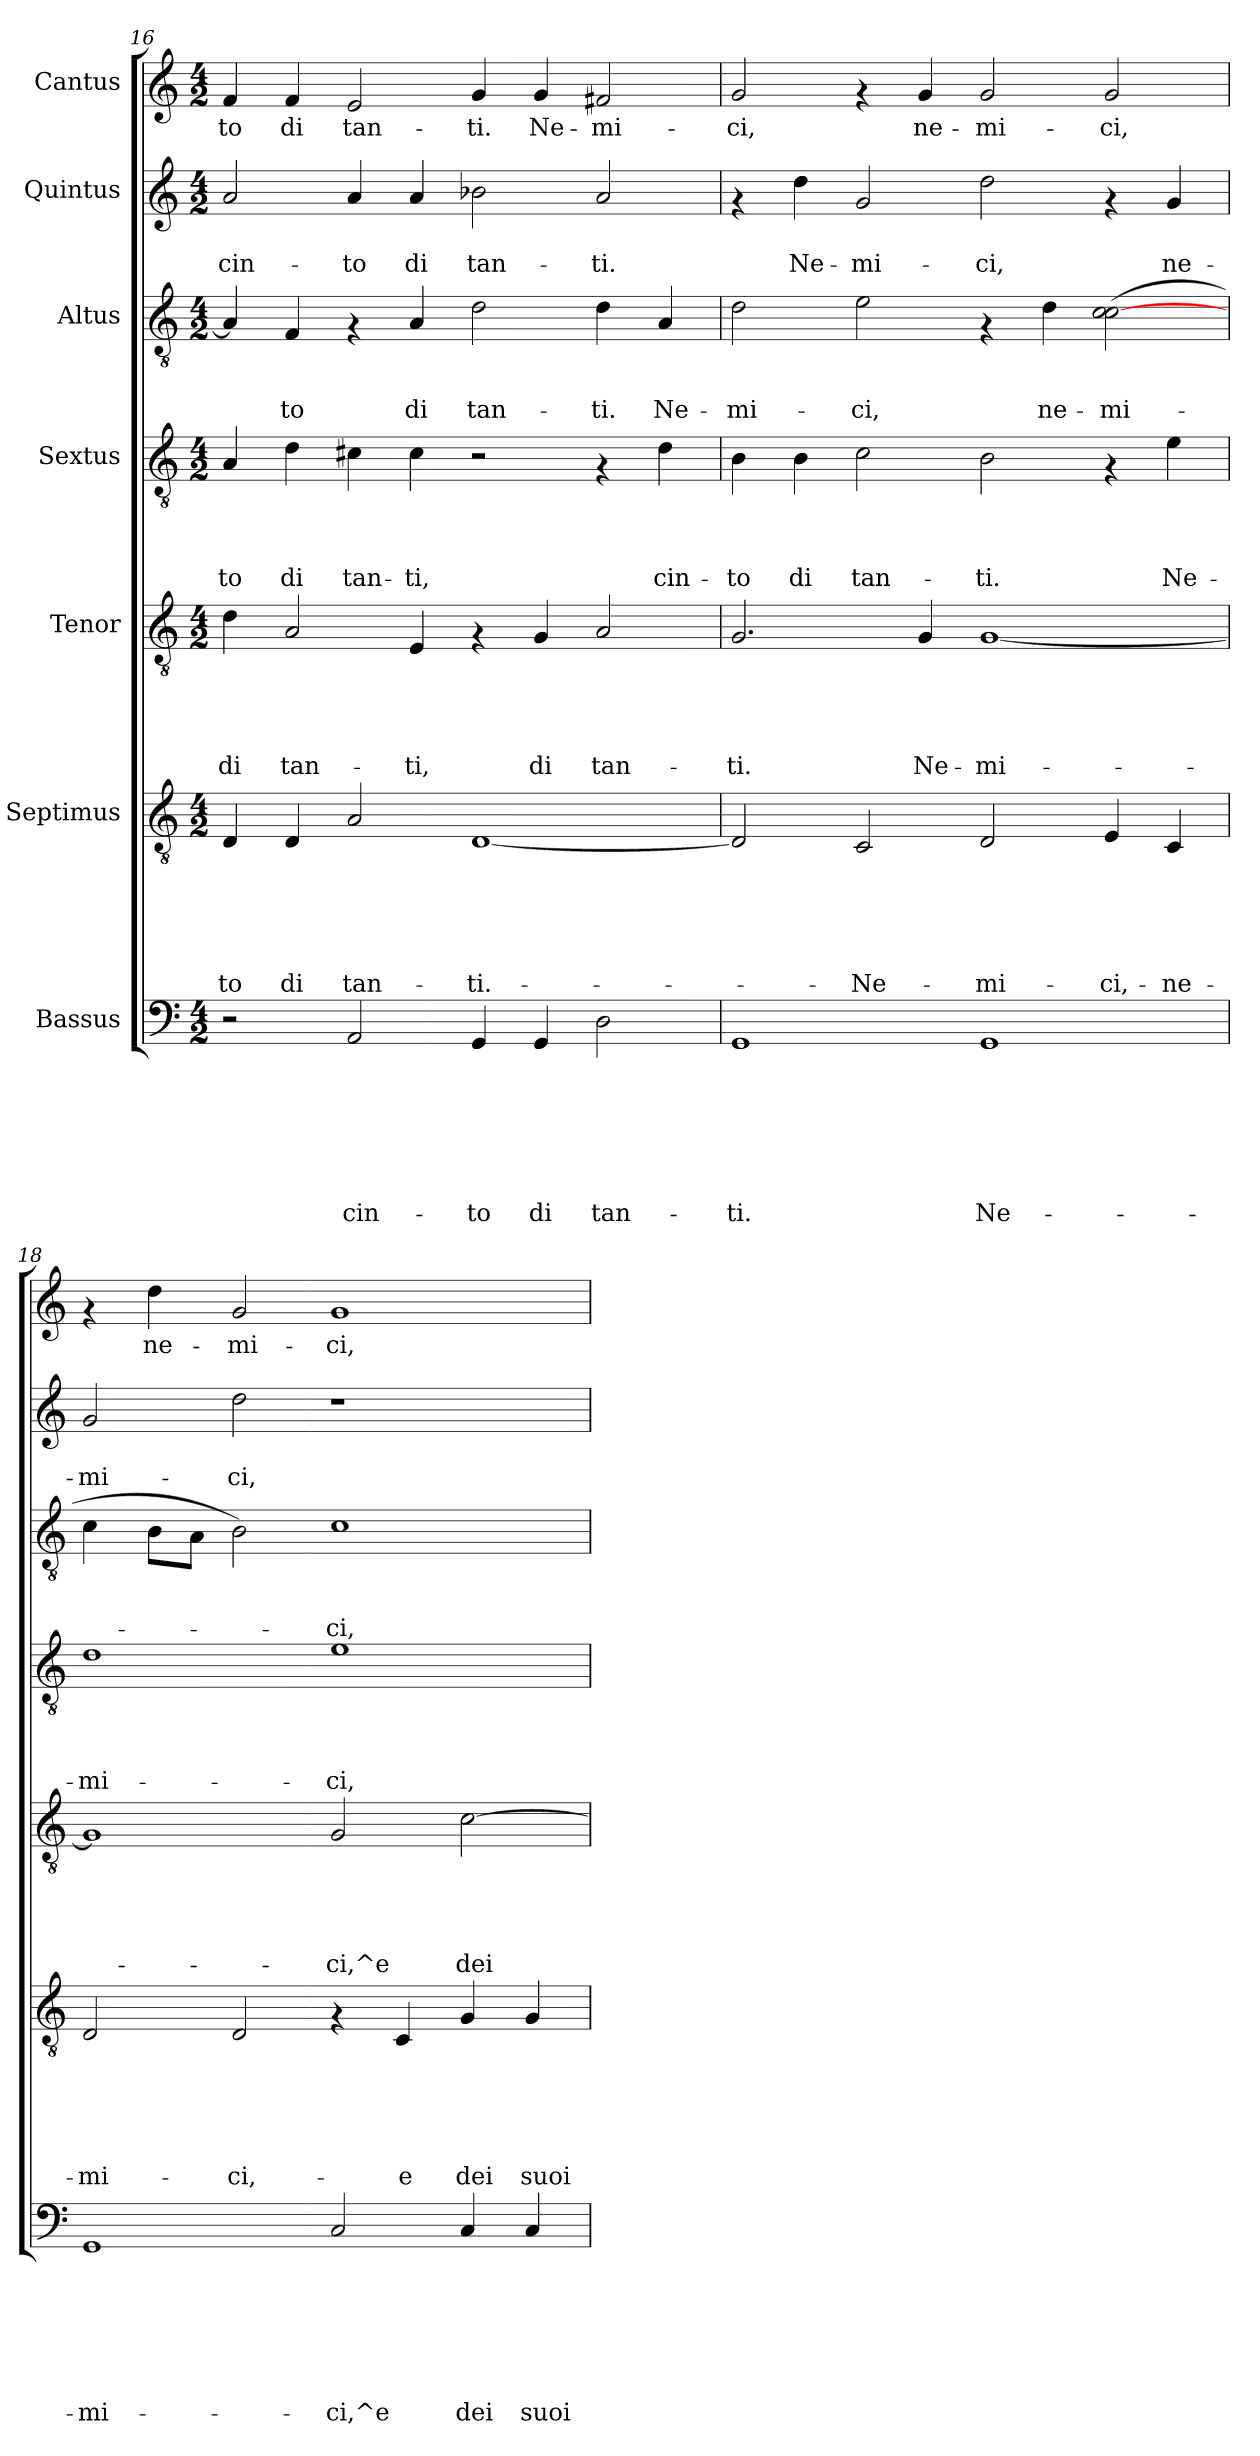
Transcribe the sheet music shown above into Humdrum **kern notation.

**kern	**text	**text	**text	**text	**text	**text	**text	**kern	**text	**text	**text	**text	**text	**text	**kern	**text	**text	**text	**text	**text	**kern	**text	**text	**text	**text	**kern	**text	**text	**text	**kern	**text	**text	**kern	**text
*part7	*part7	*part7	*part7	*part7	*part7	*part7	*part7	*part6	*part6	*part6	*part6	*part6	*part6	*part6	*part5	*part5	*part5	*part5	*part5	*part5	*part4	*part4	*part4	*part4	*part4	*part3	*part3	*part3	*part3	*part2	*part2	*part2	*part1	*part1
*staff7	*staff7	*staff7	*staff7	*staff7	*staff7	*staff7	*staff7	*staff6	*staff6	*staff6	*staff6	*staff6	*staff6	*staff6	*staff5	*staff5	*staff5	*staff5	*staff5	*staff5	*staff4	*staff4	*staff4	*staff4	*staff4	*staff3	*staff3	*staff3	*staff3	*staff2	*staff2	*staff2	*staff1	*staff1
*I"Bassus	*	*	*	*	*	*	*	*I"Septimus	*	*	*	*	*	*	*I"Tenor	*	*	*	*	*	*I"Sextus	*	*	*	*	*I"Altus	*	*	*	*I"Quintus	*	*	*I"Cantus	*
!!LO:PB:g=z
*clefF4	*	*	*	*	*	*	*	*clefGv2	*	*	*	*	*	*	*clefGv2	*	*	*	*	*	*clefGv2	*	*	*	*	*clefGv2	*	*	*	*clefG2	*	*	*clefG2	*
*k[]	*	*	*	*	*	*	*	*k[]	*	*	*	*	*	*	*k[]	*	*	*	*	*	*k[]	*	*	*	*	*k[]	*	*	*	*k[]	*	*	*k[]	*
*C:	*	*	*	*	*	*	*	*C:	*	*	*	*	*	*	*C:	*	*	*	*	*	*C:	*	*	*	*	*C:	*	*	*	*C:	*	*	*C:	*
*M4/2	*	*	*	*	*	*	*	*M4/2	*	*	*	*	*	*	*M4/2	*	*	*	*	*	*M4/2	*	*	*	*	*M4/2	*	*	*	*M4/2	*	*	*M4/2	*
=16	=16	=16	=16	=16	=16	=16	=16	=16	=16	=16	=16	=16	=16	=16	=16	=16	=16	=16	=16	=16	=16	=16	=16	=16	=16	=16	=16	=16	=16	=16	=16	=16	=16	=16
!	!	!	!	!	!	!	!	!	!	!	!	!	!	!LO:LY:b	!	!	!	!	!	!LO:LY:b	!	!	!	!	!LO:LY:b	!	!	!	!	!	!	!LO:LY:b	!	!LO:LY:b
2r	.	.	.	.	.	.	.	4D/	.	.	.	.	.	-to	4d\	.	.	.	.	di	4A/	.	.	.	-to	4A/]	.	.	.	2a/	.	cin-	4f/	-to
!	!	!	!	!	!	!	!	!	!	!	!	!	!	!LO:LY:b	!	!	!	!	!	!LO:LY:b	!	!	!	!	!LO:LY:b	!	!	!	!LO:LY:b	!	!	!	!	!LO:LY:b
.	.	.	.	.	.	.	.	4D/	.	.	.	.	.	di	2A/	.	.	.	.	tan-	4d\	.	.	.	di	4F/	.	.	-to	.	.	.	4f/	di
!	!	!	!	!	!	!	!LO:LY:b	!	!	!	!	!	!	!LO:LY:b	!	!	!	!	!	!	!	!	!	!	!LO:LY:b	!	!	!	!	!	!	!LO:LY:b	!	!LO:LY:b
2AA/	.	.	.	.	.	.	cin-	2A/	.	.	.	.	.	tan-	.	.	.	.	.	.	4c#X\	.	.	.	tan-	4rF	.	.	.	4a/	.	-to	2e/	tan-
!	!	!	!	!	!	!	!	!	!	!	!	!	!	!	!	!	!	!	!	!LO:LY:b	!	!	!	!	!LO:LY:b	!	!	!	!LO:LY:b	!	!	!LO:LY:b	!	!
.	.	.	.	.	.	.	.	.	.	.	.	.	.	.	4E/	.	.	.	.	-ti,	4c#\	.	.	.	-ti,	4A/	.	.	di	4a/	.	di	.	.
!	!	!	!	!	!	!	!LO:LY:b	!	!	!	!	!	!	!LO:LY:b	!	!	!	!	!	!	!	!	!	!	!	!	!	!	!LO:LY:b	!	!	!LO:LY:b	!	!LO:LY:b
4GG/	.	.	.	.	.	.	-to	[<1D	.	.	.	.	.	-ti.-	4rF	.	.	.	.	.	2r	.	.	.	.	2d\	.	.	tan-	2b-X\	.	tan-	4g/	-ti.
!	!	!	!	!	!	!	!LO:LY:b	!	!	!	!	!	!	!	!	!	!	!	!	!LO:LY:b	!	!	!	!	!	!	!	!	!	!	!	!	!	!LO:LY:b
4GG/	.	.	.	.	.	.	di	.	.	.	.	.	.	.	4G/	.	.	.	.	di	.	.	.	.	.	.	.	.	.	.	.	.	4g/	Ne-
!	!	!	!	!	!	!	!LO:LY:b	!	!	!	!	!	!	!	!	!	!	!	!	!LO:LY:b	!	!	!	!	!	!	!	!	!LO:LY:b	!	!	!LO:LY:b	!	!LO:LY:b
2D\	.	.	.	.	.	.	tan-	.	.	.	.	.	.	.	2A/	.	.	.	.	tan-	4rF	.	.	.	.	4d\	.	.	-ti.	2a/	.	-ti.	2f#X/	-mi-
!	!	!	!	!	!	!	!	!	!	!	!	!	!	!	!	!	!	!	!	!	!	!	!	!	!LO:LY:b	!	!	!	!LO:LY:b	!	!	!	!	!
.	.	.	.	.	.	.	.	.	.	.	.	.	.	.	.	.	.	.	.	.	4d\	.	.	.	cin-	4A/	.	.	Ne-	.	.	.	.	.
=17	=17	=17	=17	=17	=17	=17	=17	=17	=17	=17	=17	=17	=17	=17	=17	=17	=17	=17	=17	=17	=17	=17	=17	=17	=17	=17	=17	=17	=17	=17	=17	=17	=17	=17
!	!	!	!	!	!	!	!LO:LY:b	!	!	!	!	!	!	!	!	!	!	!	!	!LO:LY:b	!	!	!	!	!LO:LY:b	!	!	!	!LO:LY:b	!	!	!	!	!LO:LY:b
1GG	.	.	.	.	.	.	-ti.	2D/]	.	.	.	.	.	.	2.G/	.	.	.	.	-ti.	4B\	.	.	.	-to	2d\	.	.	-mi-	4rf	.	.	2g/	-ci,
!	!	!	!	!	!	!	!	!	!	!	!	!	!	!	!	!	!	!	!	!	!	!	!	!	!LO:LY:b	!	!	!	!	!	!	!LO:LY:b	!	!
.	.	.	.	.	.	.	.	.	.	.	.	.	.	.	.	.	.	.	.	.	4B\	.	.	.	di	.	.	.	.	4dd\	.	Ne-	.	.
!	!	!	!	!	!	!	!	!	!	!	!	!	!	!LO:LY:b	!	!	!	!	!	!	!	!	!	!	!LO:LY:b	!	!	!	!LO:LY:b	!	!	!LO:LY:b	!	!
.	.	.	.	.	.	.	.	2C/	.	.	.	.	.	-Ne-	.	.	.	.	.	.	2c\	.	.	.	tan-	2e\	.	.	-ci,	2g/	.	-mi-	4rf	.
!	!	!	!	!	!	!	!	!	!	!	!	!	!	!	!	!	!	!	!	!LO:LY:b	!	!	!	!	!	!	!	!	!	!	!	!	!	!LO:LY:b
.	.	.	.	.	.	.	.	.	.	.	.	.	.	.	4G/	.	.	.	.	Ne-	.	.	.	.	.	.	.	.	.	.	.	.	4g/	ne-
!	!	!	!	!	!	!	!LO:LY:b	!	!	!	!	!	!	!LO:LY:b	!	!	!	!	!	!LO:LY:b	!	!	!	!	!LO:LY:b	!	!	!	!	!	!	!LO:LY:b	!	!LO:LY:b
1GG	.	.	.	.	.	.	Ne-	2D/	.	.	.	.	.	-mi-	[<1G	.	.	.	.	-mi-	2B\	.	.	.	-ti.	4rF	.	.	.	2dd\	.	-ci,	2g/	-mi-
!	!	!	!	!	!	!	!	!	!	!	!	!	!	!	!	!	!	!	!	!	!	!	!	!	!	!	!	!	!LO:LY:b	!	!	!	!	!
.	.	.	.	.	.	.	.	.	.	.	.	.	.	.	.	.	.	.	.	.	.	.	.	.	.	4d\	.	.	ne-	.	.	.	.	.
!	!	!	!	!	!	!	!	!	!	!	!	!	!	!LO:LY:b	!	!	!	!	!	!	!	!	!	!	!	!	!	!	!LO:LY:b	!	!	!	!	!LO:LY:b
.	.	.	.	.	.	.	.	4E/	.	.	.	.	.	-ci,-	.	.	.	.	.	.	4rF	.	.	.	.	(>2c\ [>2c\	.	.	-mi-	4rf	.	.	2g/	-ci,
!	!	!	!	!	!	!	!	!	!	!	!	!	!	!LO:LY:b	!	!	!	!	!	!	!	!	!	!	!LO:LY:b	!	!	!	!	!	!	!LO:LY:b	!	!
.	.	.	.	.	.	.	.	4C/	.	.	.	.	.	-ne-	.	.	.	.	.	.	4e\	.	.	.	Ne-	.	.	.	.	4g/	.	ne-	.	.
=18	=18	=18	=18	=18	=18	=18	=18	=18	=18	=18	=18	=18	=18	=18	=18	=18	=18	=18	=18	=18	=18	=18	=18	=18	=18	=18	=18	=18	=18	=18	=18	=18	=18	=18
!	!	!	!	!	!	!	!LO:LY:b	!	!	!	!	!	!	!LO:LY:b	!	!	!	!	!	!	!	!	!	!	!LO:LY:b	!	!	!	!	!	!	!LO:LY:b	!	!
1GG	.	.	.	.	.	.	-mi-	2D/	.	.	.	.	.	-mi-	1G]	.	.	.	.	.	1d	.	.	.	-mi-	4c\	.	.	.	2g/	.	-mi-	4rf	.
!	!	!	!	!	!	!	!	!	!	!	!	!	!	!	!	!	!	!	!	!	!	!	!	!	!	!	!	!	!	!	!	!	!	!LO:LY:b
.	.	.	.	.	.	.	.	.	.	.	.	.	.	.	.	.	.	.	.	.	.	.	.	.	.	8B\L	.	.	.	.	.	.	4dd\	ne-
.	.	.	.	.	.	.	.	.	.	.	.	.	.	.	.	.	.	.	.	.	.	.	.	.	.	8A\J	.	.	.	.	.	.	.	.
!	!	!	!	!	!	!	!	!	!	!	!	!	!	!LO:LY:b	!	!	!	!	!	!	!	!	!	!	!	!	!	!	!	!	!	!LO:LY:b	!	!LO:LY:b
.	.	.	.	.	.	.	.	2D/	.	.	.	.	.	-ci,-	.	.	.	.	.	.	.	.	.	.	.	2B\)	.	.	.	2dd\	.	-ci,	2g/	-mi-
!	!	!	!	!	!	!	!LO:LY:b	!	!	!	!	!	!	!	!	!	!	!	!	!LO:LY:b	!	!	!	!	!LO:LY:b	!	!	!	!LO:LY:b	!	!	!	!	!LO:LY:b
2C/	.	.	.	.	.	.	-ci,^e	4rF	.	.	.	.	.	.	2G/	.	.	.	.	-ci,^e	1e	.	.	.	-ci,	1c	.	.	-ci,	1r	.	.	1g	-ci,
!	!	!	!	!	!	!	!	!	!	!	!	!	!	!LO:LY:b	!	!	!	!	!	!	!	!	!	!	!	!	!	!	!	!	!	!	!	!
.	.	.	.	.	.	.	.	4C/	.	.	.	.	.	-e	.	.	.	.	.	.	.	.	.	.	.	.	.	.	.	.	.	.	.	.
!	!	!	!	!	!	!	!LO:LY:b	!	!	!	!	!	!	!LO:LY:b	!	!	!	!	!	!LO:LY:b	!	!	!	!	!	!	!	!	!	!	!	!	!	!
4C/	.	.	.	.	.	.	dei	4G/	.	.	.	.	.	dei	[>2c\	.	.	.	.	dei	.	.	.	.	.	.	.	.	.	.	.	.	.	.
!	!	!	!	!	!	!	!LO:LY:b	!	!	!	!	!	!	!LO:LY:b	!	!	!	!	!	!	!	!	!	!	!	!	!	!	!	!	!	!	!	!
4C/	.	.	.	.	.	.	suoi	4G/	.	.	.	.	.	suoi	.	.	.	.	.	.	.	.	.	.	.	.	.	.	.	.	.	.	.	.
=	=	=	=	=	=	=	=	=	=	=	=	=	=	=	=	=	=	=	=	=	=	=	=	=	=	=	=	=	=	=	=	=	=	=
*-	*-	*-	*-	*-	*-	*-	*-	*-	*-	*-	*-	*-	*-	*-	*-	*-	*-	*-	*-	*-	*-	*-	*-	*-	*-	*-	*-	*-	*-	*-	*-	*-	*-	*-
